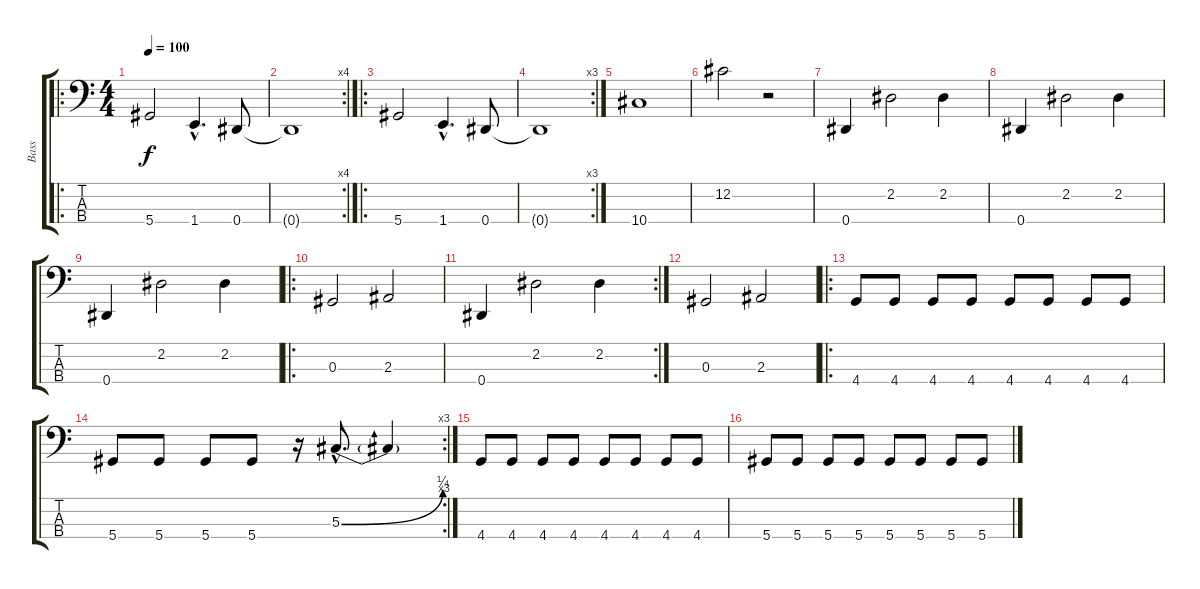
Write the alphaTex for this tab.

\track ("Bass" "Bass") {instrument electricbasspick}
\staff {score tabs}
\tuning (Gb2 Db2 Ab1 Eb1) {hide}
\ro
\ts (4 4)
\tempo 100
\clef f4
\ks c
5.4.2{dy f instrument electricbasspick} 1.4{hac}.4{d} 0.4.8 |
\rc 4
0.4{t}.1 |
\ro
5.4.2 1.4{hac}.4{d} 0.4.8 |
\rc 3
0.4{t}.1 |
10.4.1 |
12.2.2 r.2 |
0.4.4 2.2.2 2.2.4 |
0.4.4 2.2.2 2.2.4 |
0.4.4 2.2.2 2.2.4 |
\ro
0.3.2 2.3.2 |
\rc 2
0.4.4 2.2.2 2.2.4 |
0.3.2 2.3.2 |
\ro
4.4.8 4.4.8 4.4.8 4.4.8 4.4.8 4.4.8 4.4.8 4.4.8 |
\rc 3
5.4.8 5.4.8 5.4.8 5.4.8 r.16 5.3{be (bend 0 0 60 1) hac}.8{d} 5.3{t}.4 |
4.4.8 4.4.8 4.4.8 4.4.8 4.4.8 4.4.8 4.4.8 4.4.8 |
5.4.8 5.4.8 5.4.8 5.4.8 5.4.8 5.4.8 5.4.8 5.4.8
